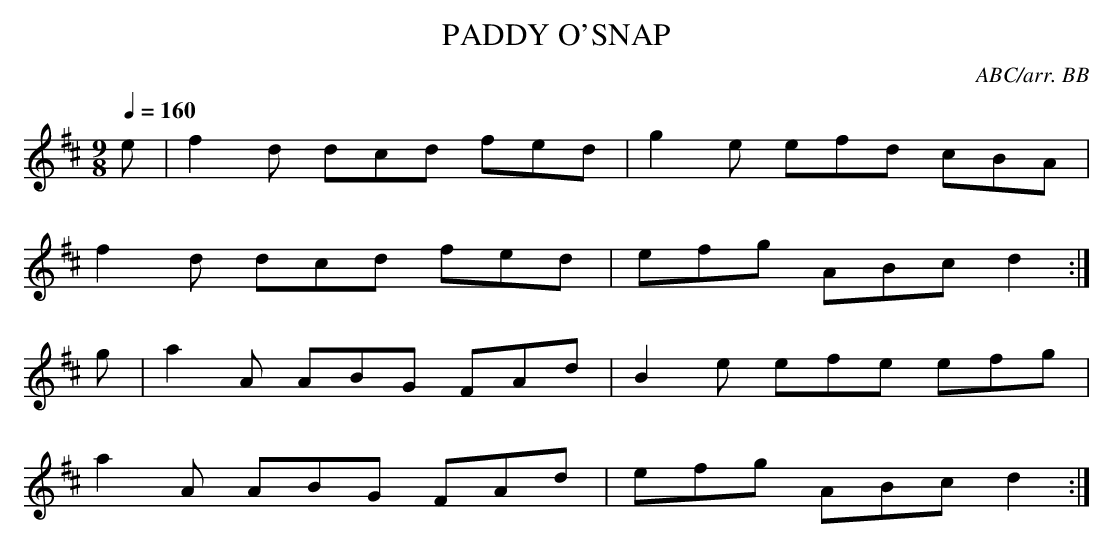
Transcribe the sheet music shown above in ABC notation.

X:1
T:PADDY O'SNAP
C:ABC/arr. BB
Q:1/4=160
M:9/8
K:D
e|f2d dcd fed|g2e efd cBA|
f2d dcd fed|efg ABc d2 :|
g|a2A ABG FAd|B2e efe efg|
a2A ABG FAd|efg ABc d2 :|
